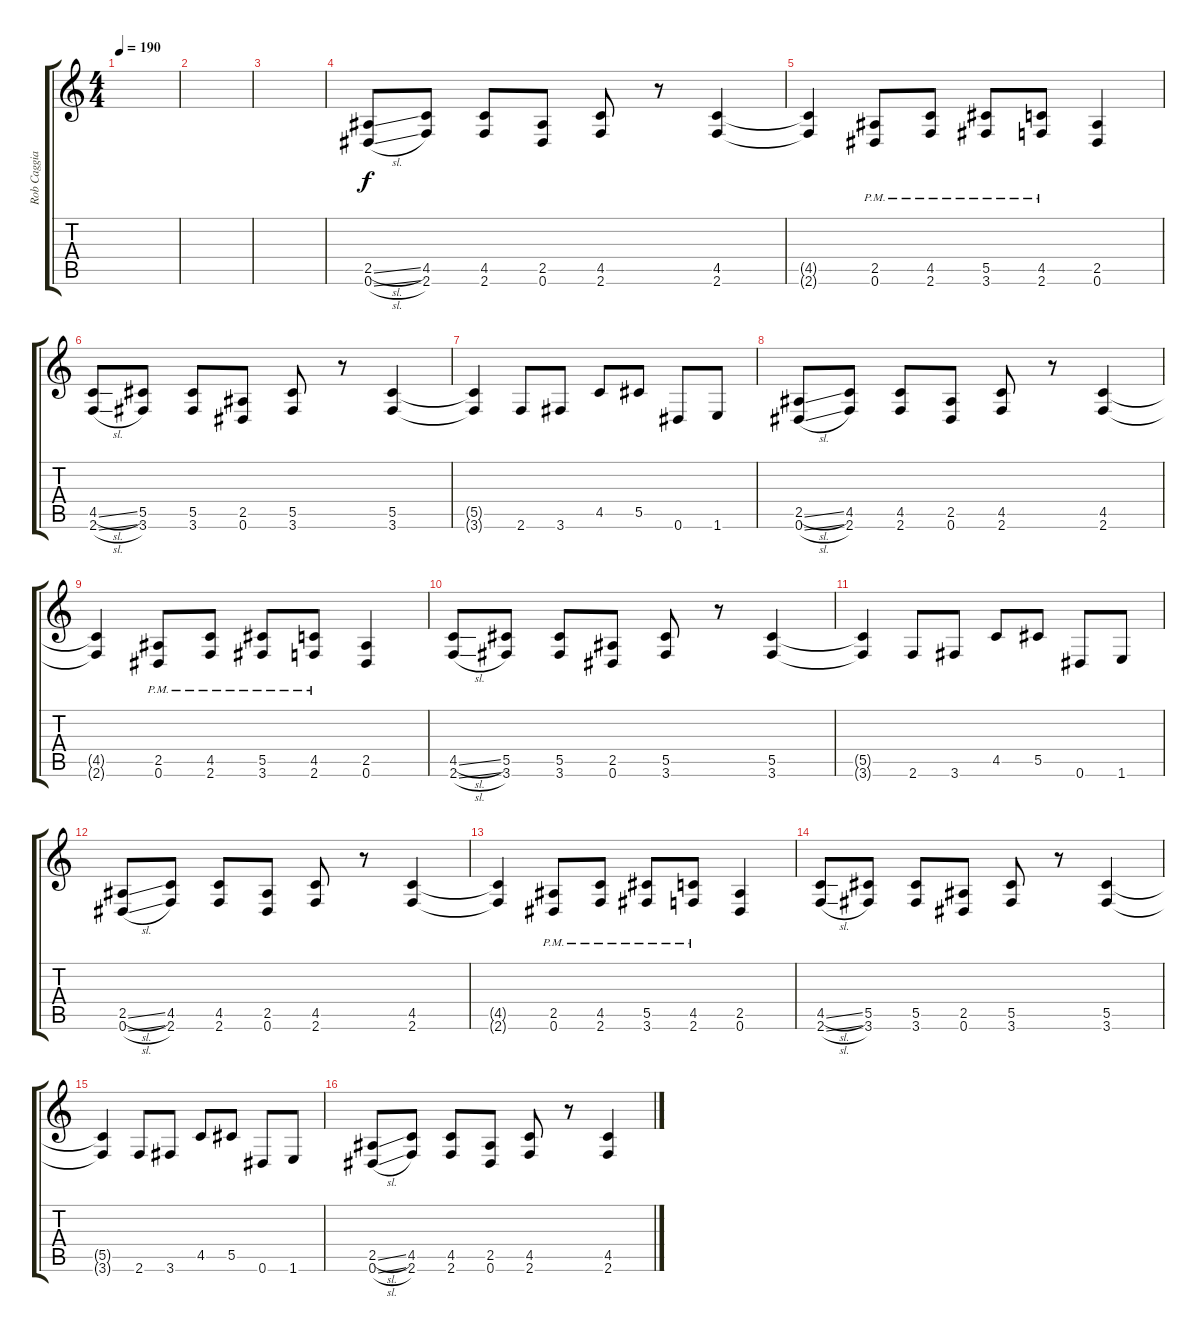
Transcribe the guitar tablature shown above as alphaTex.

\track ("Rob Caggiano" "Rob Caggia") {instrument distortionguitar}
\staff {score tabs}
\tuning (Eb4 Bb3 Gb3 Db3 Ab2 Eb2) {hide}
\ts (4 4)
\tempo 190
\clef g2
\ks c
|
|
|
(2.5{sl} 0.6{sl}).8 (4.5 2.6).8 (4.5 2.6).8 (2.5 0.6).8 (4.5 2.6).8 r.8 (4.5 2.6).4 |
(4.5{t} 2.6{t}).4 (2.5{pm} 0.6{pm}).8 (4.5{pm} 2.6{pm}).8 (5.5{pm} 3.6{pm}).8 (4.5{pm} 2.6{pm}).8 (2.5 0.6).4 |
(4.5{sl} 2.6{sl}).8 (5.5 3.6).8 (5.5 3.6).8 (2.5 0.6).8 (5.5 3.6).8 r.8 (5.5 3.6).4 |
(5.5{t} 3.6{t}).4 2.6.8 3.6.8 4.5.8 5.5.8 0.6.8 1.6.8 |
(2.5{sl} 0.6{sl}).8 (4.5 2.6).8 (4.5 2.6).8 (2.5 0.6).8 (4.5 2.6).8 r.8 (4.5 2.6).4 |
(4.5{t} 2.6{t}).4 (2.5{pm} 0.6{pm}).8 (4.5{pm} 2.6{pm}).8 (5.5{pm} 3.6{pm}).8 (4.5{pm} 2.6{pm}).8 (2.5 0.6).4 |
(4.5{sl} 2.6{sl}).8 (5.5 3.6).8 (5.5 3.6).8 (2.5 0.6).8 (5.5 3.6).8 r.8 (5.5 3.6).4 |
(5.5{t} 3.6{t}).4 2.6.8 3.6.8 4.5.8 5.5.8 0.6.8 1.6.8 |
(2.5{sl} 0.6{sl}).8 (4.5 2.6).8 (4.5 2.6).8 (2.5 0.6).8 (4.5 2.6).8 r.8 (4.5 2.6).4 |
(4.5{t} 2.6{t}).4 (2.5{pm} 0.6{pm}).8 (4.5{pm} 2.6{pm}).8 (5.5{pm} 3.6{pm}).8 (4.5{pm} 2.6{pm}).8 (2.5 0.6).4 |
(4.5{sl} 2.6{sl}).8 (5.5 3.6).8 (5.5 3.6).8 (2.5 0.6).8 (5.5 3.6).8 r.8 (5.5 3.6).4 |
(5.5{t} 3.6{t}).4 2.6.8 3.6.8 4.5.8 5.5.8 0.6.8 1.6.8 |
(2.5{sl} 0.6{sl}).8 (4.5 2.6).8 (4.5 2.6).8 (2.5 0.6).8 (4.5 2.6).8 r.8 (4.5 2.6).4
